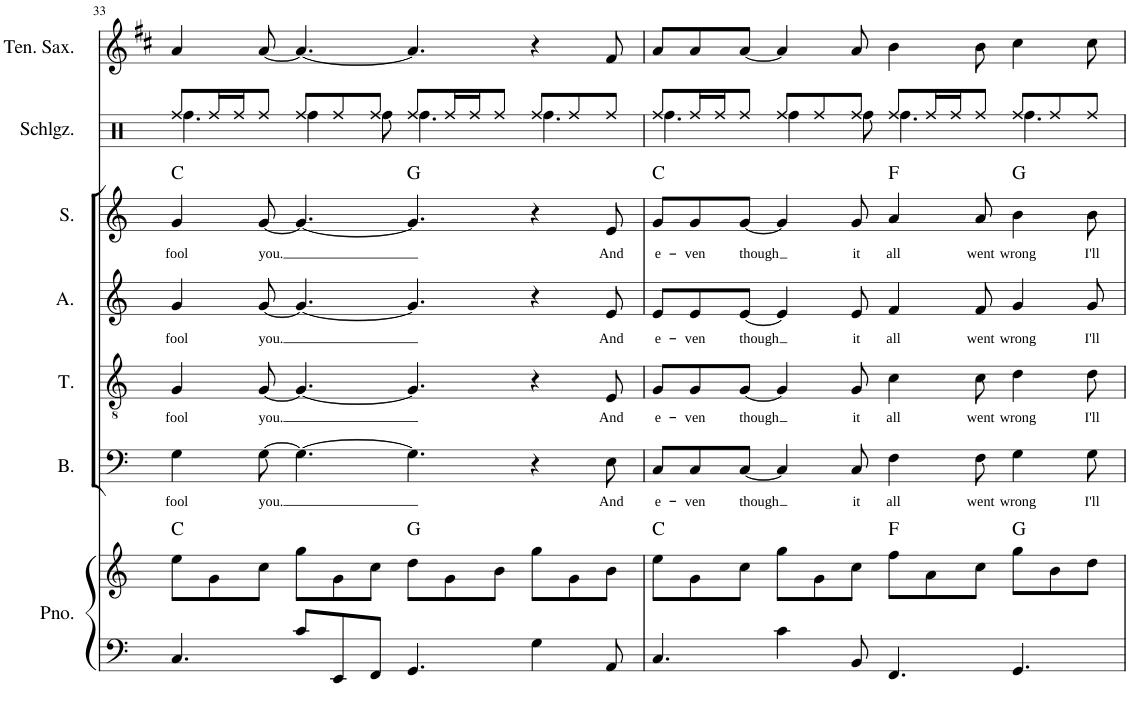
**kern	**kern	**harte	**kern	**text	**kern	**text	**kern	**text	**kern	**text	**harte	**kern	**kern
*part7	*part7	*part7	*part6	*part6	*part5	*part5	*part4	*part4	*part3	*part3	*part3	*part2	*part1
*staff8	*staff7	*	*staff6	*staff6	*staff5	*staff5	*staff4	*staff4	*staff3	*staff3	*	*staff2	*staff1
*I"Piano	*	*	*I"Bass	*	*I"Tenor	*	*I"Alto	*	*I"Soprano	*	*	*I"Schlagzeug	*I"Tenor Saxophone
*I'Pno.	*	*	*I'B.	*	*I'T.	*	*I'A.	*	*I'S.	*	*	*I'Schlgz.	*I'Ten. Sax.
!!LO:PB:g=z
*clefF4	*clefG2	*	*clefF4	*	*clefGv2	*	*clefG2	*	*clefG2	*	*	*clefX	*clefG2
*	*	*	*	*	*Trd7c12	*	*	*	*	*	*	*	*Trd1c2
*k[]	*k[]	*	*k[]	*	*k[]	*	*k[]	*	*k[]	*	*	*k[]	*k[f#c#]
*C:	*C:	*	*C:	*	*C:	*	*C:	*	*C:	*	*	*	*D:
*M12/8	*M12/8	*	*M12/8	*	*M12/8	*	*M12/8	*	*M12/8	*	*	*M12/8	*M12/8
=33	=33	=33	=33	=33	=33	=33	=33	=33	=33	=33	=33	=33	=33
!	!	!	!	!LO:LY:b	!	!LO:LY:b	!	!LO:LY:b	!	!LO:LY:b	!	!	!
*	*	*	*	*	*	*	*	*	*	*	*	*^	*
4.C/	8ee\L	C:maj	4G\	fool	4G/	fool	4g/	fool	4g/	fool	C:maj	8Rff/L	4.Rff\	4a/
.	8g\	.	.	.	.	.	.	.	.	.	.	16Rff/L	.	.
.	.	.	.	.	.	.	.	.	.	.	.	16Rff/J	.	.
!	!	!	!	!LO:LY:b	!	!LO:LY:b	!	!LO:LY:b	!	!LO:LY:b	!	!	!	!
.	8cc\J	.	[>8G\	you.	[<8G/	you.	[<8g/	you.	[<8g/	you.	.	8Rff/J	.	[<8a/
8c/L	8gg\L	.	4.G\_	.	4.G/_	.	4.g/_	.	4.g/_	.	.	8Rff/L	4Rff\	4.a/_
8EE/	8g\	.	.	.	.	.	.	.	.	.	.	8Rff/	.	.
8FF/J	8cc\J	.	.	.	.	.	.	.	.	.	.	8Rff/J	8Rff\	.
4.GG/	8dd\L	G:maj	4.G\]	.	4.G/]	.	4.g/]	.	4.g/]	.	G:maj	8Rff/L	4.Rff\	4.a/]
.	8g\	.	.	.	.	.	.	.	.	.	.	16Rff/L	.	.
.	.	.	.	.	.	.	.	.	.	.	.	16Rff/J	.	.
.	8b\J	.	.	.	.	.	.	.	.	.	.	8Rff/J	.	.
4G\	8gg\L	.	4r	.	4r	.	4r	.	4r	.	.	8Rff/L	4.Rff\	4r
.	8g\	.	.	.	.	.	.	.	.	.	.	8Rff/	.	.
!	!	!	!	!LO:LY:b	!	!LO:LY:b	!	!LO:LY:b	!	!LO:LY:b	!	!	!	!
8AA/	8b\J	.	8E\	And	8E/	And	8e/	And	8e/	And	.	8Rff/J	.	8f#/
=34	=34	=34	=34	=34	=34	=34	=34	=34	=34	=34	=34	=34	=34	=34
!	!	!	!	!LO:LY:b	!	!LO:LY:b	!	!LO:LY:b	!	!LO:LY:b	!	!	!	!
4.C/	8ee\L	C:maj	8C/L	e-	8G/L	e-	8e/L	e-	8g/L	e-	C:maj	8Rff/L	4.Rff\	8a/L
!	!	!	!	!LO:LY:b	!	!LO:LY:b	!	!LO:LY:b	!	!LO:LY:b	!	!	!	!
.	8g\	.	8C/	-ven	8G/	-ven	8e/	-ven	8g/	-ven	.	16Rff/L	.	8a/
.	.	.	.	.	.	.	.	.	.	.	.	16Rff/J	.	.
!	!	!	!	!LO:LY:b	!	!LO:LY:b	!	!LO:LY:b	!	!LO:LY:b	!	!	!	!
.	8cc\J	.	[<8C/J	though	[<8G/J	though	[<8e/J	though	[<8g/J	though	.	8Rff/J	.	[<8a/J
4c\	8gg\L	.	4C/]	.	4G/]	.	4e/]	.	4g/]	.	.	8Rff/L	4Rff\	4a/]
.	8g\	.	.	.	.	.	.	.	.	.	.	8Rff/	.	.
!	!	!	!	!LO:LY:b	!	!LO:LY:b	!	!LO:LY:b	!	!LO:LY:b	!	!	!	!
8BB/	8cc\J	.	8C/	it	8G/	it	8e/	it	8g/	it	.	8Rff/J	8Rff\	8a/
!	!	!	!	!LO:LY:b	!	!LO:LY:b	!	!LO:LY:b	!	!LO:LY:b	!	!	!	!
4.FF/	8ff\L	F:maj	4F\	all	4c\	all	4f/	all	4a/	all	F:maj	8Rff/L	4.Rff\	4b\
.	8a\	.	.	.	.	.	.	.	.	.	.	16Rff/L	.	.
.	.	.	.	.	.	.	.	.	.	.	.	16Rff/J	.	.
!	!	!	!	!LO:LY:b	!	!LO:LY:b	!	!LO:LY:b	!	!LO:LY:b	!	!	!	!
.	8cc\J	.	8F\	went	8c\	went	8f/	went	8a/	went	.	8Rff/J	.	8b\
!	!	!	!	!LO:LY:b	!	!LO:LY:b	!	!LO:LY:b	!	!LO:LY:b	!	!	!	!
4.GG/	8gg\L	G:maj	4G\	wrong	4d\	wrong	4g/	wrong	4b\	wrong	G:maj	8Rff/L	4.Rff\	4cc#\
.	8b\	.	.	.	.	.	.	.	.	.	.	8Rff/	.	.
!	!	!	!	!LO:LY:b	!	!LO:LY:b	!	!LO:LY:b	!	!LO:LY:b	!	!	!	!
.	8dd\J	.	8G\	I'll	8d\	I'll	8g/	I'll	8b\	I'll	.	8Rff/J	.	8cc#\
*	*	*	*	*	*	*	*	*	*	*	*	*v	*v	*
=	=	=	=	=	=	=	=	=	=	=	=	=	=
*-	*-	*-	*-	*-	*-	*-	*-	*-	*-	*-	*-	*-	*-
